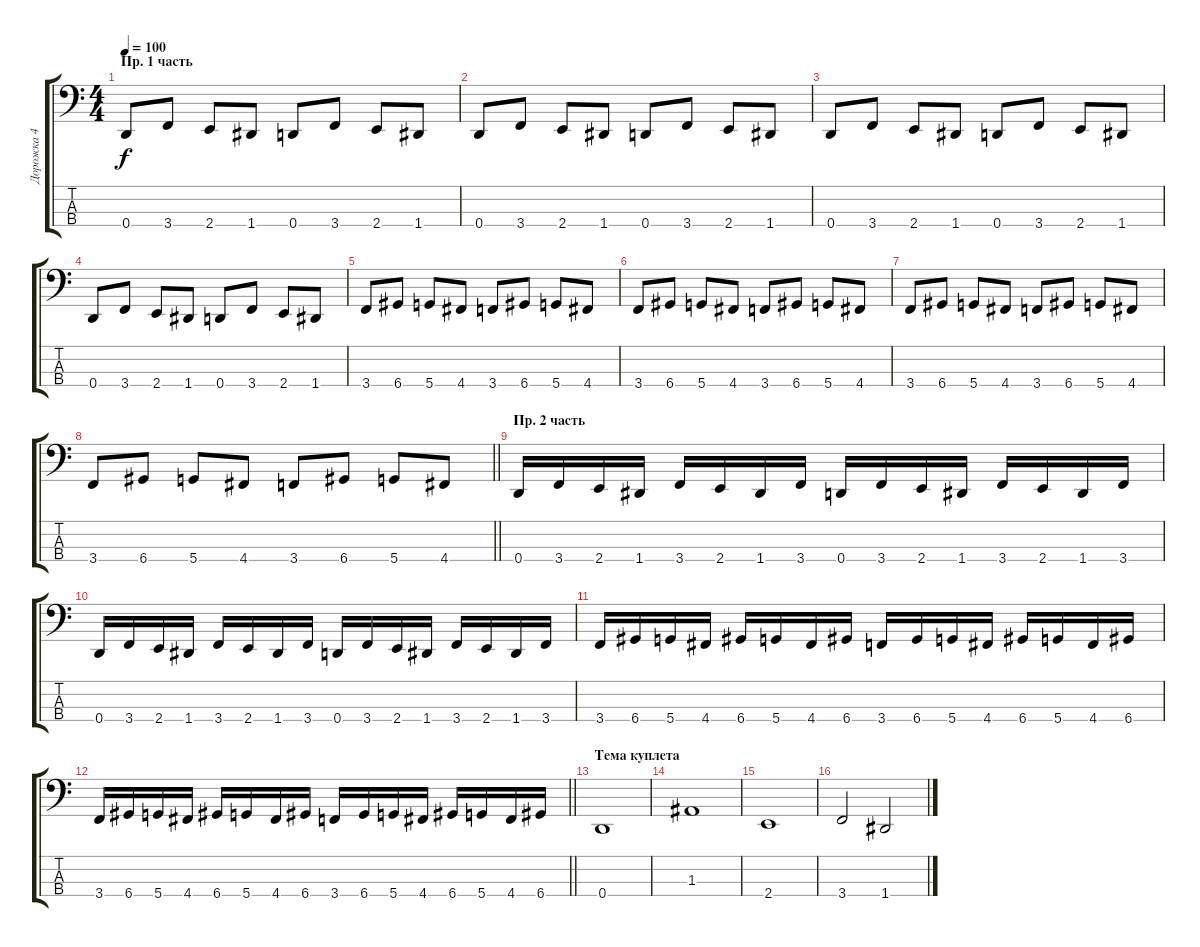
\track ("Дорожка 4" "Дорожка 4") {instrument electricbassfinger}
\staff {score tabs}
\tuning (G2 D2 A1 D1) {hide}
\ts (4 4)
\section ("" "Пр. 1 часть")
\tempo 100
\clef f4
\ks c
0.4.8{dy f} 3.4.8 2.4.8 1.4.8 0.4.8 3.4.8 2.4.8 1.4.8 |
0.4.8 3.4.8 2.4.8 1.4.8 0.4.8 3.4.8 2.4.8 1.4.8 |
0.4.8 3.4.8 2.4.8 1.4.8 0.4.8 3.4.8 2.4.8 1.4.8 |
0.4.8 3.4.8 2.4.8 1.4.8 0.4.8 3.4.8 2.4.8 1.4.8 |
3.4.8 6.4.8 5.4.8 4.4.8 3.4.8 6.4.8 5.4.8 4.4.8 |
3.4.8 6.4.8 5.4.8 4.4.8 3.4.8 6.4.8 5.4.8 4.4.8 |
3.4.8 6.4.8 5.4.8 4.4.8 3.4.8 6.4.8 5.4.8 4.4.8 |
\barLineRight lightlight
3.4.8 6.4.8 5.4.8 4.4.8 3.4.8 6.4.8 5.4.8 4.4.8 |
\section ("" "Пр. 2 часть")
0.4.16 3.4.16 2.4.16 1.4.16 3.4.16 2.4.16 1.4.16 3.4.16 0.4.16 3.4.16 2.4.16 1.4.16 3.4.16 2.4.16 1.4.16 3.4.16 |
0.4.16 3.4.16 2.4.16 1.4.16 3.4.16 2.4.16 1.4.16 3.4.16 0.4.16 3.4.16 2.4.16 1.4.16 3.4.16 2.4.16 1.4.16 3.4.16 |
3.4.16 6.4.16 5.4.16 4.4.16 6.4.16 5.4.16 4.4.16 6.4.16 3.4.16 6.4.16 5.4.16 4.4.16 6.4.16 5.4.16 4.4.16 6.4.16 |
\barLineRight lightlight
3.4.16 6.4.16 5.4.16 4.4.16 6.4.16 5.4.16 4.4.16 6.4.16 3.4.16 6.4.16 5.4.16 4.4.16 6.4.16 5.4.16 4.4.16 6.4.16 |
\section ("" "Тема куплета")
0.4.1 |
1.3.1 |
2.4.1 |
3.4.2 1.4.2
